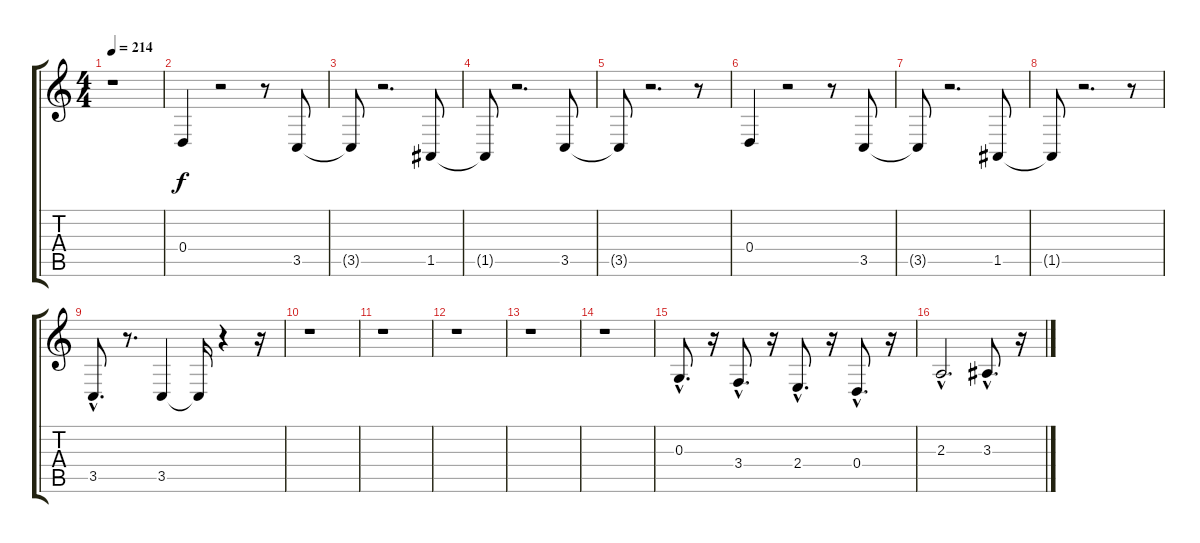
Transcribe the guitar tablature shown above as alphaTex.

\track "" {instrument trombone}
\staff {score tabs}
\tuning (E4 B3 G3 D3 A2 E2) {hide}
\ts (4 4)
\tempo 214
\clef g2
\ks c
r.1{dy f} |
0.4.4 r.2 r.8 3.5.8 |
3.5{t}.8 r.2{d} 1.5.8 |
1.5{t}.8 r.2{d} 3.5.8 |
3.5{t}.8 r.2{d} r.8 |
0.4.4 r.2 r.8 3.5.8 |
3.5{t}.8 r.2{d} 1.5.8 |
1.5{t}.8 r.2{d} r.8 |
3.5{hac}.8{d} r.8{d} 3.5.4 3.5{t}.16 r.4 r.16 |
r.1 |
r.1 |
r.1 |
r.1 |
r.1 |
0.3{hac}.8{d} r.16 3.4{hac}.8{d} r.16 2.4{hac}.8{d} r.16 0.4{hac}.8{d} r.16 |
2.3{hac}.2{d} 3.3{hac}.8{d} r.16
